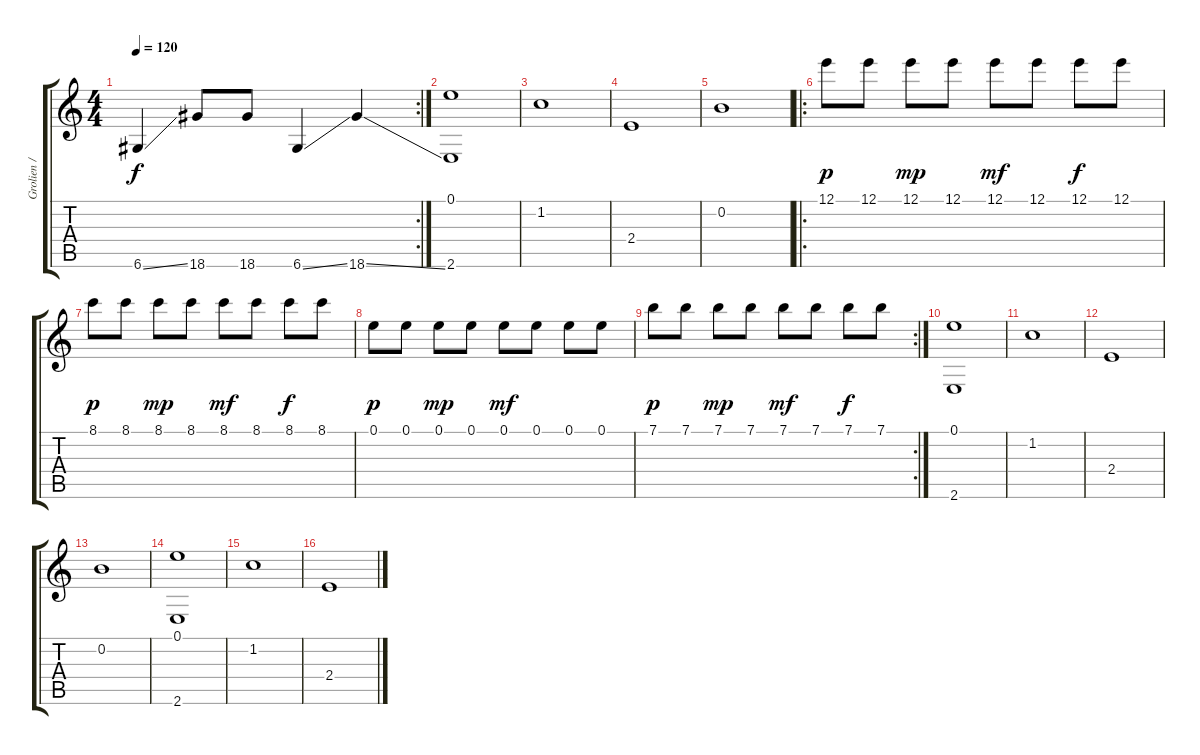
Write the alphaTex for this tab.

\track ("Grolien / samples" "Grolien / ") {instrument synthbass2}
\staff {score tabs}
\tuning (E4 B3 G3 D3 A2 D2) {hide}
\rc 2
\ts (4 4)
\tempo 120
\clef g2
\ks c
6.6{ss}.4{dy f instrument lead1square} 18.6.8 18.6.8 6.6{ss}.4 18.6{ss}.4 |
(0.1 2.6).1{volume 10 instrument pad2warm} |
1.2.1 |
2.4.1 |
0.2.1 |
\ro
12.1.8{dy p volume 12 instrument synthbass2} 12.1.8 12.1.8{dy mp} 12.1.8 12.1.8{dy mf} 12.1.8 12.1.8{dy f} 12.1.8 |
8.1.8{dy p} 8.1.8 8.1.8{dy mp} 8.1.8 8.1.8{dy mf} 8.1.8 8.1.8{dy f} 8.1.8 |
0.1.8{dy p} 0.1.8 0.1.8{dy mp} 0.1.8 0.1.8{dy mf} 0.1.8 0.1.8 0.1.8 |
\rc 2
7.1.8{dy p} 7.1.8 7.1.8{dy mp} 7.1.8 7.1.8{dy mf} 7.1.8 7.1.8{dy f} 7.1.8 |
(0.1 2.6).1{volume 10 instrument lead2sawtooth} |
1.2.1 |
2.4.1 |
0.2.1 |
(0.1 2.6).1{volume 10 instrument lead2sawtooth} |
1.2.1 |
2.4.1
